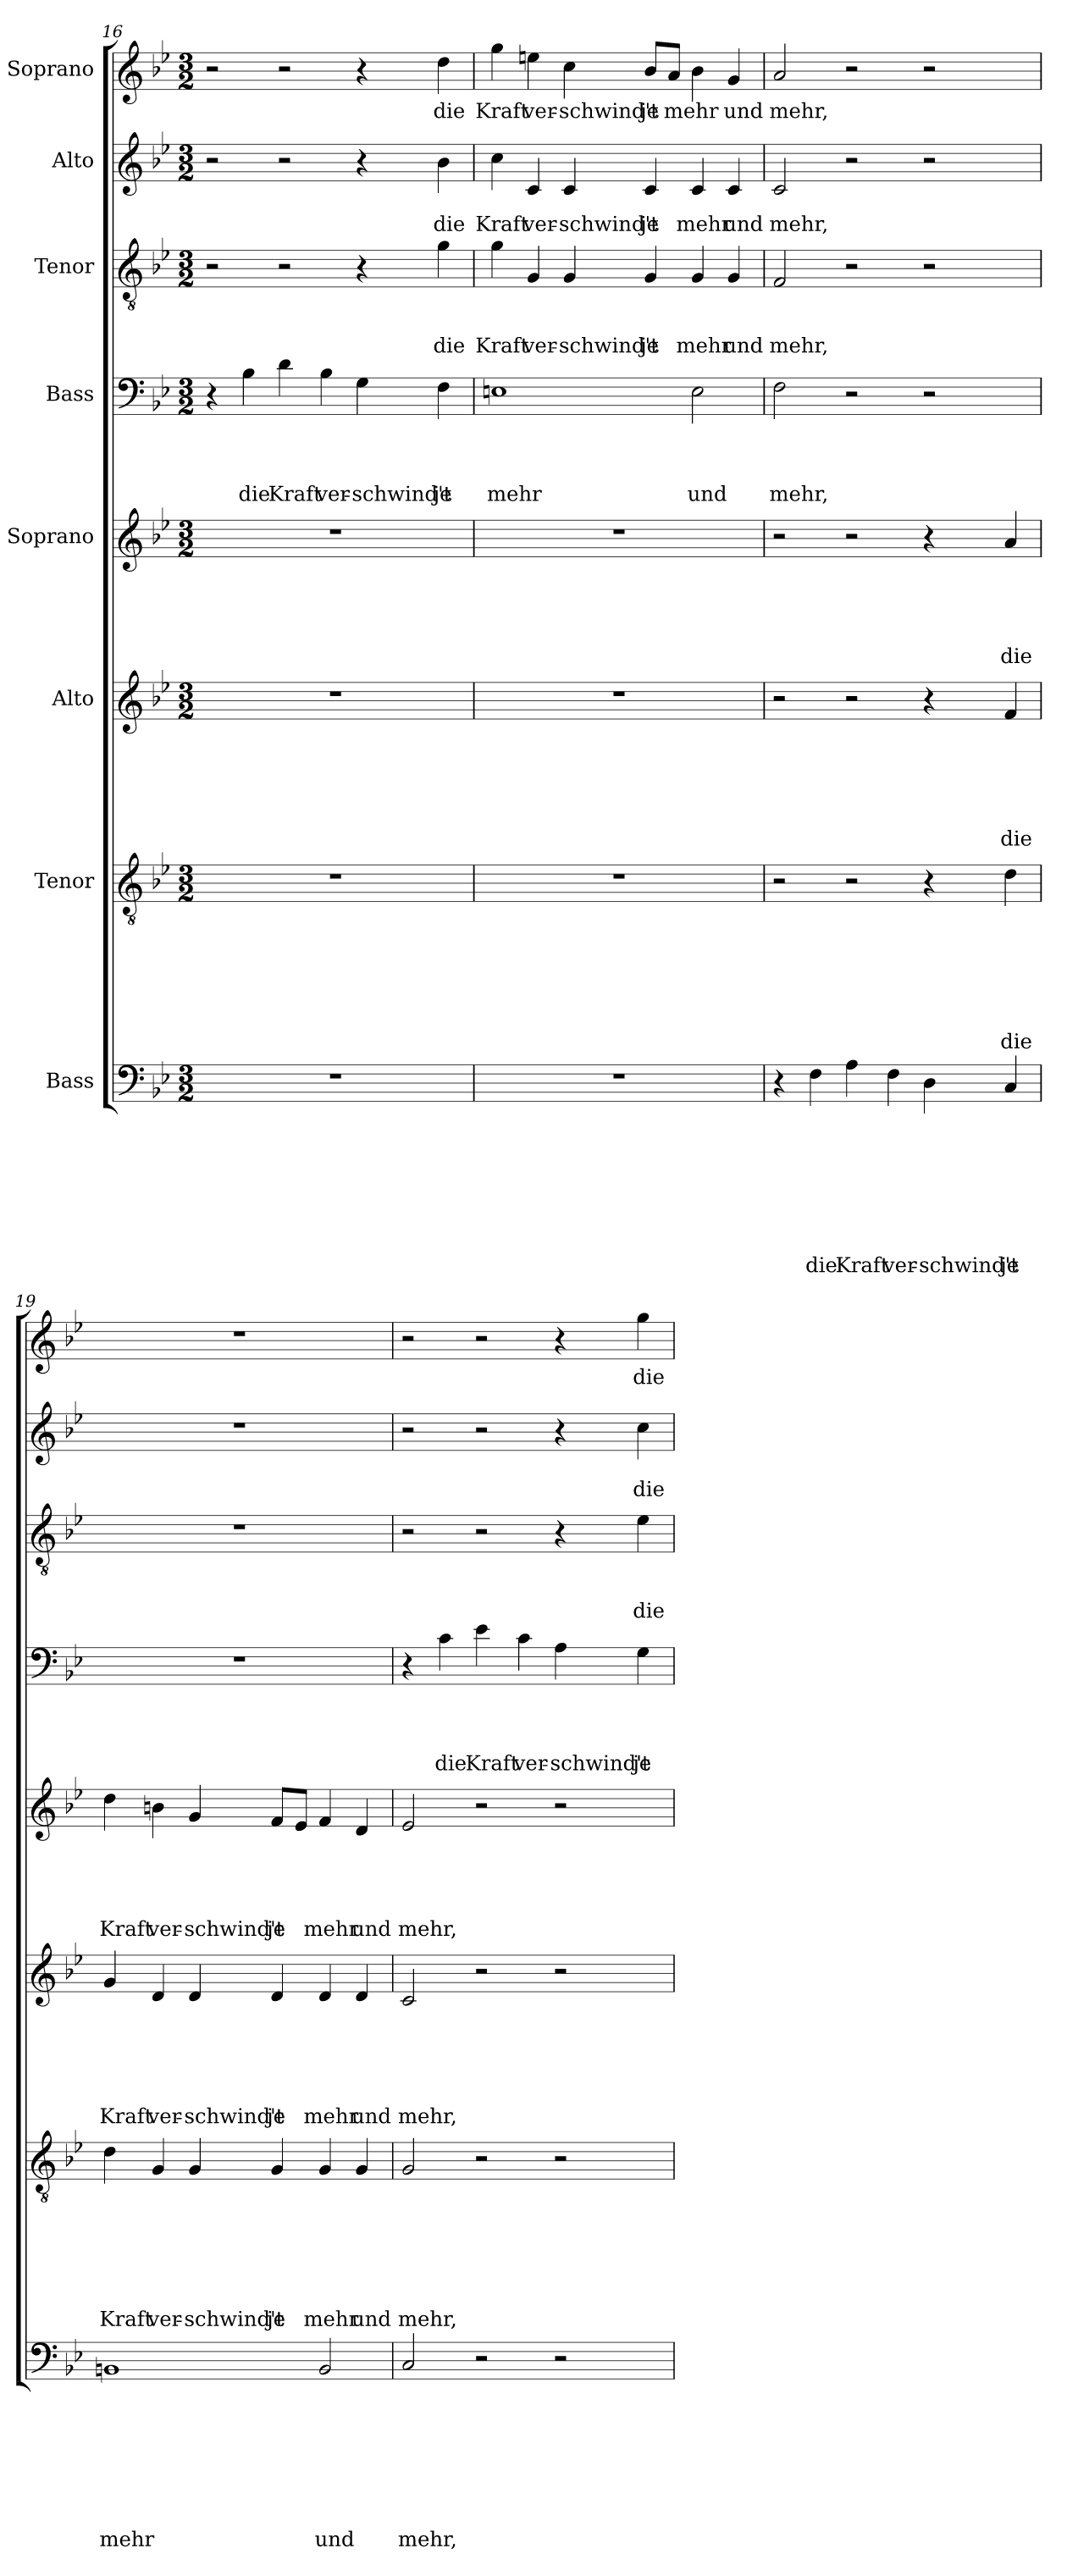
**kern	**text	**text	**text	**text	**text	**text	**text	**text	**kern	**text	**text	**text	**text	**text	**text	**text	**kern	**text	**text	**text	**text	**text	**text	**kern	**text	**text	**text	**text	**text	**kern	**text	**text	**text	**text	**kern	**text	**text	**text	**kern	**text	**text	**kern	**text
*part8	*part8	*part8	*part8	*part8	*part8	*part8	*part8	*part8	*part7	*part7	*part7	*part7	*part7	*part7	*part7	*part7	*part6	*part6	*part6	*part6	*part6	*part6	*part6	*part5	*part5	*part5	*part5	*part5	*part5	*part4	*part4	*part4	*part4	*part4	*part3	*part3	*part3	*part3	*part2	*part2	*part2	*part1	*part1
*staff8	*staff8	*staff8	*staff8	*staff8	*staff8	*staff8	*staff8	*staff8	*staff7	*staff7	*staff7	*staff7	*staff7	*staff7	*staff7	*staff7	*staff6	*staff6	*staff6	*staff6	*staff6	*staff6	*staff6	*staff5	*staff5	*staff5	*staff5	*staff5	*staff5	*staff4	*staff4	*staff4	*staff4	*staff4	*staff3	*staff3	*staff3	*staff3	*staff2	*staff2	*staff2	*staff1	*staff1
*I"Bass	*	*	*	*	*	*	*	*	*I"Tenor	*	*	*	*	*	*	*	*I"Alto	*	*	*	*	*	*	*I"Soprano	*	*	*	*	*	*I"Bass	*	*	*	*	*I"Tenor	*	*	*	*I"Alto	*	*	*I"Soprano	*
*clefF4	*	*	*	*	*	*	*	*	*clefGv2	*	*	*	*	*	*	*	*clefG2	*	*	*	*	*	*	*clefG2	*	*	*	*	*	*clefF4	*	*	*	*	*clefGv2	*	*	*	*clefG2	*	*	*clefG2	*
*k[b-e-]	*	*	*	*	*	*	*	*	*k[b-e-]	*	*	*	*	*	*	*	*k[b-e-]	*	*	*	*	*	*	*k[b-e-]	*	*	*	*	*	*k[b-e-]	*	*	*	*	*k[b-e-]	*	*	*	*k[b-e-]	*	*	*k[b-e-]	*
*B-:	*	*	*	*	*	*	*	*	*B-:	*	*	*	*	*	*	*	*B-:	*	*	*	*	*	*	*B-:	*	*	*	*	*	*B-:	*	*	*	*	*B-:	*	*	*	*B-:	*	*	*B-:	*
*M3/2	*	*	*	*	*	*	*	*	*M3/2	*	*	*	*	*	*	*	*M3/2	*	*	*	*	*	*	*M3/2	*	*	*	*	*	*M3/2	*	*	*	*	*M3/2	*	*	*	*M3/2	*	*	*M3/2	*
=16	=16	=16	=16	=16	=16	=16	=16	=16	=16	=16	=16	=16	=16	=16	=16	=16	=16	=16	=16	=16	=16	=16	=16	=16	=16	=16	=16	=16	=16	=16	=16	=16	=16	=16	=16	=16	=16	=16	=16	=16	=16	=16	=16
!LO:N:vis=1	!	!	!	!	!	!	!	!	!LO:N:vis=1	!	!	!	!	!	!	!	!LO:N:vis=1	!	!	!	!	!	!	!LO:N:vis=1	!	!	!	!	!	!	!	!	!	!	!	!	!	!	!	!	!	!	!
1.r	.	.	.	.	.	.	.	.	1.r	.	.	.	.	.	.	.	1.r	.	.	.	.	.	.	1.r	.	.	.	.	.	4r	.	.	.	.	2r	.	.	.	2r	.	.	2r	.
!	!	!	!	!	!	!	!	!	!	!	!	!	!	!	!	!	!	!	!	!	!	!	!	!	!	!	!	!	!	!	!	!	!	!LO:LY:b	!	!	!	!	!	!	!	!	!
.	.	.	.	.	.	.	.	.	.	.	.	.	.	.	.	.	.	.	.	.	.	.	.	.	.	.	.	.	.	4B-\	.	.	.	die	.	.	.	.	.	.	.	.	.
!	!	!	!	!	!	!	!	!	!	!	!	!	!	!	!	!	!	!	!	!	!	!	!	!	!	!	!	!	!	!	!	!	!	!LO:LY:b	!	!	!	!	!	!	!	!	!
.	.	.	.	.	.	.	.	.	.	.	.	.	.	.	.	.	.	.	.	.	.	.	.	.	.	.	.	.	.	4d\	.	.	.	Kraft	2r	.	.	.	2r	.	.	2r	.
!	!	!	!	!	!	!	!	!	!	!	!	!	!	!	!	!	!	!	!	!	!	!	!	!	!	!	!	!	!	!	!	!	!	!LO:LY:b	!	!	!	!	!	!	!	!	!
.	.	.	.	.	.	.	.	.	.	.	.	.	.	.	.	.	.	.	.	.	.	.	.	.	.	.	.	.	.	4B-\	.	.	.	ver-	.	.	.	.	.	.	.	.	.
!	!	!	!	!	!	!	!	!	!	!	!	!	!	!	!	!	!	!	!	!	!	!	!	!	!	!	!	!	!	!	!	!	!	!LO:LY:b	!	!	!	!	!	!	!	!	!
.	.	.	.	.	.	.	.	.	.	.	.	.	.	.	.	.	.	.	.	.	.	.	.	.	.	.	.	.	.	4G\	.	.	.	-schwind't	4r	.	.	.	4r	.	.	4r	.
!	!	!	!	!	!	!	!	!	!	!	!	!	!	!	!	!	!	!	!	!	!	!	!	!	!	!	!	!	!	!	!	!	!	!LO:LY:b	!	!	!	!LO:LY:b	!	!	!LO:LY:b	!	!LO:LY:b
.	.	.	.	.	.	.	.	.	.	.	.	.	.	.	.	.	.	.	.	.	.	.	.	.	.	.	.	.	.	4F\	.	.	.	je	4g\	.	.	die	4b-\	.	die	4dd\	die
=17	=17	=17	=17	=17	=17	=17	=17	=17	=17	=17	=17	=17	=17	=17	=17	=17	=17	=17	=17	=17	=17	=17	=17	=17	=17	=17	=17	=17	=17	=17	=17	=17	=17	=17	=17	=17	=17	=17	=17	=17	=17	=17	=17
!LO:N:vis=1	!	!	!	!	!	!	!	!	!LO:N:vis=1	!	!	!	!	!	!	!	!LO:N:vis=1	!	!	!	!	!	!	!LO:N:vis=1	!	!	!	!	!	!	!	!	!	!LO:LY:b	!	!	!	!LO:LY:b	!	!	!LO:LY:b	!	!LO:LY:b
1.r	.	.	.	.	.	.	.	.	1.r	.	.	.	.	.	.	.	1.r	.	.	.	.	.	.	1.r	.	.	.	.	.	1En	.	.	.	mehr	4g\	.	.	Kraft	4cc\	.	Kraft	4gg\	Kraft
!	!	!	!	!	!	!	!	!	!	!	!	!	!	!	!	!	!	!	!	!	!	!	!	!	!	!	!	!	!	!	!	!	!	!	!	!	!	!LO:LY:b	!	!	!LO:LY:b	!	!LO:LY:b
.	.	.	.	.	.	.	.	.	.	.	.	.	.	.	.	.	.	.	.	.	.	.	.	.	.	.	.	.	.	.	.	.	.	.	4G/	.	.	ver-	4c/	.	ver-	4een\	ver-
!	!	!	!	!	!	!	!	!	!	!	!	!	!	!	!	!	!	!	!	!	!	!	!	!	!	!	!	!	!	!	!	!	!	!	!	!	!	!LO:LY:b	!	!	!LO:LY:b	!	!LO:LY:b
.	.	.	.	.	.	.	.	.	.	.	.	.	.	.	.	.	.	.	.	.	.	.	.	.	.	.	.	.	.	.	.	.	.	.	4G/	.	.	-schwind't	4c/	.	-schwind't	4cc\	-schwind't
!	!	!	!	!	!	!	!	!	!	!	!	!	!	!	!	!	!	!	!	!	!	!	!	!	!	!	!	!	!	!	!	!	!	!	!	!	!	!LO:LY:b	!	!	!LO:LY:b	!	!LO:LY:b
.	.	.	.	.	.	.	.	.	.	.	.	.	.	.	.	.	.	.	.	.	.	.	.	.	.	.	.	.	.	.	.	.	.	.	4G/	.	.	je	4c/	.	je	8b-/L	je
!	!	!	!	!	!	!	!	!	!	!	!	!	!	!	!	!	!	!	!	!	!	!	!	!	!	!	!	!	!	!	!	!	!	!	!	!	!	!	!	!	!	!	!LO:LY:b
.	.	.	.	.	.	.	.	.	.	.	.	.	.	.	.	.	.	.	.	.	.	.	.	.	.	.	.	.	.	.	.	.	.	.	.	.	.	.	.	.	.	8a/J	mehr
!	!	!	!	!	!	!	!	!	!	!	!	!	!	!	!	!	!	!	!	!	!	!	!	!	!	!	!	!	!	!	!	!	!	!LO:LY:b	!	!	!	!LO:LY:b	!	!	!LO:LY:b	!	!
.	.	.	.	.	.	.	.	.	.	.	.	.	.	.	.	.	.	.	.	.	.	.	.	.	.	.	.	.	.	2E\	.	.	.	und	4G/	.	.	mehr	4c/	.	mehr	4b-\	.
!	!	!	!	!	!	!	!	!	!	!	!	!	!	!	!	!	!	!	!	!	!	!	!	!	!	!	!	!	!	!	!	!	!	!	!	!	!	!LO:LY:b	!	!	!LO:LY:b	!	!LO:LY:b
.	.	.	.	.	.	.	.	.	.	.	.	.	.	.	.	.	.	.	.	.	.	.	.	.	.	.	.	.	.	.	.	.	.	.	4G/	.	.	und	4c/	.	und	4g/	und
!!LO:PB:g=z
=18	=18	=18	=18	=18	=18	=18	=18	=18	=18	=18	=18	=18	=18	=18	=18	=18	=18	=18	=18	=18	=18	=18	=18	=18	=18	=18	=18	=18	=18	=18	=18	=18	=18	=18	=18	=18	=18	=18	=18	=18	=18	=18	=18
!	!	!	!	!	!	!	!	!	!	!	!	!	!	!	!	!	!	!	!	!	!	!	!	!	!	!	!	!	!	!	!	!	!	!LO:LY:b	!	!	!	!LO:LY:b	!	!	!LO:LY:b	!	!LO:LY:b
4r	.	.	.	.	.	.	.	.	2r	.	.	.	.	.	.	.	2r	.	.	.	.	.	.	2r	.	.	.	.	.	2F\	.	.	.	mehr,	2F/	.	.	mehr,	2c/	.	mehr,	2a/	mehr,
!	!	!	!	!	!	!	!	!LO:LY:b	!	!	!	!	!	!	!	!	!	!	!	!	!	!	!	!	!	!	!	!	!	!	!	!	!	!	!	!	!	!	!	!	!	!	!
4F\	.	.	.	.	.	.	.	die	.	.	.	.	.	.	.	.	.	.	.	.	.	.	.	.	.	.	.	.	.	.	.	.	.	.	.	.	.	.	.	.	.	.	.
!	!	!	!	!	!	!	!	!LO:LY:b	!	!	!	!	!	!	!	!	!	!	!	!	!	!	!	!	!	!	!	!	!	!	!	!	!	!	!	!	!	!	!	!	!	!	!
4A\	.	.	.	.	.	.	.	Kraft	2r	.	.	.	.	.	.	.	2r	.	.	.	.	.	.	2r	.	.	.	.	.	2r	.	.	.	.	2r	.	.	.	2r	.	.	2r	.
!	!	!	!	!	!	!	!	!LO:LY:b	!	!	!	!	!	!	!	!	!	!	!	!	!	!	!	!	!	!	!	!	!	!	!	!	!	!	!	!	!	!	!	!	!	!	!
4F\	.	.	.	.	.	.	.	ver-	.	.	.	.	.	.	.	.	.	.	.	.	.	.	.	.	.	.	.	.	.	.	.	.	.	.	.	.	.	.	.	.	.	.	.
!	!	!	!	!	!	!	!	!LO:LY:b	!	!	!	!	!	!	!	!	!	!	!	!	!	!	!	!	!	!	!	!	!	!	!	!	!	!	!	!	!	!	!	!	!	!	!
4D\	.	.	.	.	.	.	.	-schwind't	4r	.	.	.	.	.	.	.	4r	.	.	.	.	.	.	4r	.	.	.	.	.	2r	.	.	.	.	2r	.	.	.	2r	.	.	2r	.
!	!	!	!	!	!	!	!	!LO:LY:b	!	!	!	!	!	!	!	!LO:LY:b	!	!	!	!	!	!	!LO:LY:b	!	!	!	!	!	!LO:LY:b	!	!	!	!	!	!	!	!	!	!	!	!	!	!
4C/	.	.	.	.	.	.	.	je	4d\	.	.	.	.	.	.	die	4f/	.	.	.	.	.	die	4a/	.	.	.	.	die	.	.	.	.	.	.	.	.	.	.	.	.	.	.
=19	=19	=19	=19	=19	=19	=19	=19	=19	=19	=19	=19	=19	=19	=19	=19	=19	=19	=19	=19	=19	=19	=19	=19	=19	=19	=19	=19	=19	=19	=19	=19	=19	=19	=19	=19	=19	=19	=19	=19	=19	=19	=19	=19
!	!	!	!	!	!	!	!	!LO:LY:b	!	!	!	!	!	!	!	!LO:LY:b	!	!	!	!	!	!	!LO:LY:b	!	!	!	!	!	!LO:LY:b	!LO:N:vis=1	!	!	!	!	!LO:N:vis=1	!	!	!	!LO:N:vis=1	!	!	!LO:N:vis=1	!
1BBn	.	.	.	.	.	.	.	mehr	4d\	.	.	.	.	.	.	Kraft	4g/	.	.	.	.	.	Kraft	4dd\	.	.	.	.	Kraft	1.r	.	.	.	.	1.r	.	.	.	1.r	.	.	1.r	.
!	!	!	!	!	!	!	!	!	!	!	!	!	!	!	!	!LO:LY:b	!	!	!	!	!	!	!LO:LY:b	!	!	!	!	!	!LO:LY:b	!	!	!	!	!	!	!	!	!	!	!	!	!	!
.	.	.	.	.	.	.	.	.	4G/	.	.	.	.	.	.	ver-	4d/	.	.	.	.	.	ver-	4bn\	.	.	.	.	ver-	.	.	.	.	.	.	.	.	.	.	.	.	.	.
!	!	!	!	!	!	!	!	!	!	!	!	!	!	!	!	!LO:LY:b	!	!	!	!	!	!	!LO:LY:b	!	!	!	!	!	!LO:LY:b	!	!	!	!	!	!	!	!	!	!	!	!	!	!
.	.	.	.	.	.	.	.	.	4G/	.	.	.	.	.	.	-schwind't	4d/	.	.	.	.	.	-schwind't	4g/	.	.	.	.	-schwind't	.	.	.	.	.	.	.	.	.	.	.	.	.	.
!	!	!	!	!	!	!	!	!	!	!	!	!	!	!	!	!LO:LY:b	!	!	!	!	!	!	!LO:LY:b	!	!	!	!	!	!LO:LY:b	!	!	!	!	!	!	!	!	!	!	!	!	!	!
.	.	.	.	.	.	.	.	.	4G/	.	.	.	.	.	.	je	4d/	.	.	.	.	.	je	8f/L	.	.	.	.	je	.	.	.	.	.	.	.	.	.	.	.	.	.	.
.	.	.	.	.	.	.	.	.	.	.	.	.	.	.	.	.	.	.	.	.	.	.	.	8e-/J	.	.	.	.	.	.	.	.	.	.	.	.	.	.	.	.	.	.	.
!	!	!	!	!	!	!	!	!LO:LY:b	!	!	!	!	!	!	!	!LO:LY:b	!	!	!	!	!	!	!LO:LY:b	!	!	!	!	!	!LO:LY:b	!	!	!	!	!	!	!	!	!	!	!	!	!	!
2BB/	.	.	.	.	.	.	.	und	4G/	.	.	.	.	.	.	mehr	4d/	.	.	.	.	.	mehr	4f/	.	.	.	.	mehr	.	.	.	.	.	.	.	.	.	.	.	.	.	.
!	!	!	!	!	!	!	!	!	!	!	!	!	!	!	!	!LO:LY:b	!	!	!	!	!	!	!LO:LY:b	!	!	!	!	!	!LO:LY:b	!	!	!	!	!	!	!	!	!	!	!	!	!	!
.	.	.	.	.	.	.	.	.	4G/	.	.	.	.	.	.	und	4d/	.	.	.	.	.	und	4d/	.	.	.	.	und	.	.	.	.	.	.	.	.	.	.	.	.	.	.
=20	=20	=20	=20	=20	=20	=20	=20	=20	=20	=20	=20	=20	=20	=20	=20	=20	=20	=20	=20	=20	=20	=20	=20	=20	=20	=20	=20	=20	=20	=20	=20	=20	=20	=20	=20	=20	=20	=20	=20	=20	=20	=20	=20
!	!	!	!	!	!	!	!	!LO:LY:b	!	!	!	!	!	!	!	!LO:LY:b	!	!	!	!	!	!	!LO:LY:b	!	!	!	!	!	!LO:LY:b	!	!	!	!	!	!	!	!	!	!	!	!	!	!
2C/	.	.	.	.	.	.	.	mehr,	2G/	.	.	.	.	.	.	mehr,	2c/	.	.	.	.	.	mehr,	2e-/	.	.	.	.	mehr,	4r	.	.	.	.	2r	.	.	.	2r	.	.	2r	.
!	!	!	!	!	!	!	!	!	!	!	!	!	!	!	!	!	!	!	!	!	!	!	!	!	!	!	!	!	!	!	!	!	!	!LO:LY:b	!	!	!	!	!	!	!	!	!
.	.	.	.	.	.	.	.	.	.	.	.	.	.	.	.	.	.	.	.	.	.	.	.	.	.	.	.	.	.	4c\	.	.	.	die	.	.	.	.	.	.	.	.	.
!	!	!	!	!	!	!	!	!	!	!	!	!	!	!	!	!	!	!	!	!	!	!	!	!	!	!	!	!	!	!	!	!	!	!LO:LY:b	!	!	!	!	!	!	!	!	!
2r	.	.	.	.	.	.	.	.	2r	.	.	.	.	.	.	.	2r	.	.	.	.	.	.	2r	.	.	.	.	.	4e-\	.	.	.	Kraft	2r	.	.	.	2r	.	.	2r	.
!	!	!	!	!	!	!	!	!	!	!	!	!	!	!	!	!	!	!	!	!	!	!	!	!	!	!	!	!	!	!	!	!	!	!LO:LY:b	!	!	!	!	!	!	!	!	!
.	.	.	.	.	.	.	.	.	.	.	.	.	.	.	.	.	.	.	.	.	.	.	.	.	.	.	.	.	.	4c\	.	.	.	ver-	.	.	.	.	.	.	.	.	.
!	!	!	!	!	!	!	!	!	!	!	!	!	!	!	!	!	!	!	!	!	!	!	!	!	!	!	!	!	!	!	!	!	!	!LO:LY:b	!	!	!	!	!	!	!	!	!
2r	.	.	.	.	.	.	.	.	2r	.	.	.	.	.	.	.	2r	.	.	.	.	.	.	2r	.	.	.	.	.	4A\	.	.	.	-schwind't	4r	.	.	.	4r	.	.	4r	.
!	!	!	!	!	!	!	!	!	!	!	!	!	!	!	!	!	!	!	!	!	!	!	!	!	!	!	!	!	!	!	!	!	!	!LO:LY:b	!	!	!	!LO:LY:b	!	!	!LO:LY:b	!	!LO:LY:b
.	.	.	.	.	.	.	.	.	.	.	.	.	.	.	.	.	.	.	.	.	.	.	.	.	.	.	.	.	.	4G\	.	.	.	je	4e-\	.	.	die	4cc\	.	die	4gg\	die
=	=	=	=	=	=	=	=	=	=	=	=	=	=	=	=	=	=	=	=	=	=	=	=	=	=	=	=	=	=	=	=	=	=	=	=	=	=	=	=	=	=	=	=
*-	*-	*-	*-	*-	*-	*-	*-	*-	*-	*-	*-	*-	*-	*-	*-	*-	*-	*-	*-	*-	*-	*-	*-	*-	*-	*-	*-	*-	*-	*-	*-	*-	*-	*-	*-	*-	*-	*-	*-	*-	*-	*-	*-
